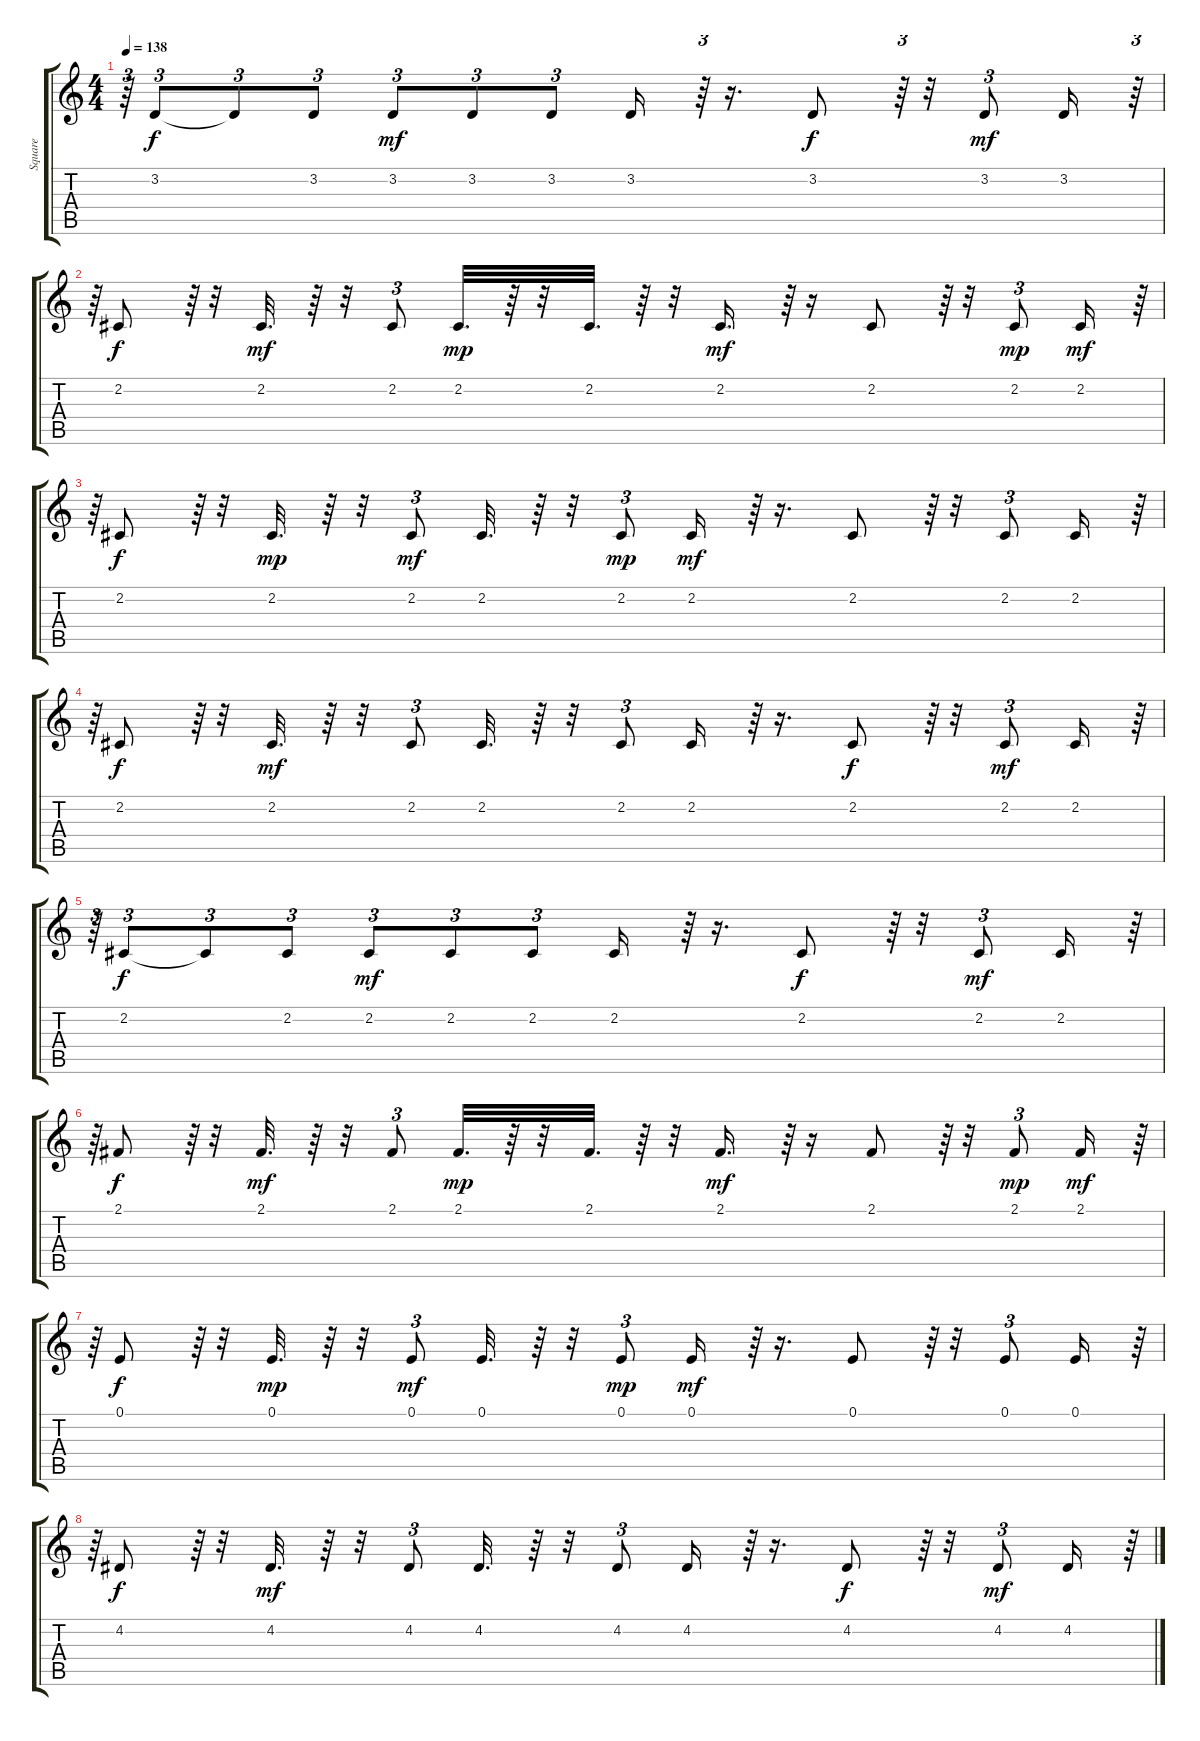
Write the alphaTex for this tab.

\track ("Square" "Square") {instrument lead1square}
\staff {score tabs}
\tuning (E4 B3 G3 D3 A2 E2) {hide}
\ts (4 4)
\tempo 138
\clef g2
\ks c
r.64{tu (3 2) dy mf} 3.2.8{tu (3 2) dy f} 3.2{t}.8{tu (3 2)} 3.2.8{tu (3 2)} 3.2.8{tu (3 2) dy mf} 3.2.8{tu (3 2)} 3.2.8{tu (3 2)} 3.2.16 r.64{tu (3 2)} r.16{d} 3.2.8{dy f} r.64{tu (3 2)} r.32 3.2.8{tu (3 2) dy mf} 3.2.16 r.64{tu (3 2)} |
r.64{tu (3 2)} 2.2.8{dy f} r.64{tu (3 2)} r.32 2.2.32{d dy mf} r.64 r.32 2.2.8{tu (3 2)} 2.2.32{d dy mp} r.64 r.32 2.2.32{d} r.64 r.32 2.2.16{d dy mf} r.64{tu (3 2)} r.16 2.2.8 r.64{tu (3 2)} r.32 2.2.8{tu (3 2) dy mp} 2.2.16{dy mf} r.64{tu (3 2)} |
r.64{tu (3 2)} 2.2.8{dy f} r.64{tu (3 2)} r.32 2.2.32{d dy mp} r.64 r.32 2.2.8{tu (3 2) dy mf} 2.2.32{d} r.64 r.32 2.2.8{tu (3 2) dy mp} 2.2.16{dy mf} r.64{tu (3 2)} r.16{d} 2.2.8 r.64{tu (3 2)} r.32 2.2.8{tu (3 2)} 2.2.16 r.64{tu (3 2)} |
r.64{tu (3 2)} 2.2.8{dy f} r.64{tu (3 2)} r.32 2.2.32{d dy mf} r.64 r.32 2.2.8{tu (3 2)} 2.2.32{d} r.64 r.32 2.2.8{tu (3 2)} 2.2.16 r.64{tu (3 2)} r.16{d} 2.2.8{dy f} r.64{tu (3 2)} r.32 2.2.8{tu (3 2) dy mf} 2.2.16 r.64{tu (3 2)} |
r.64{tu (3 2)} 2.2.8{tu (3 2) dy f} 2.2{t}.8{tu (3 2)} 2.2.8{tu (3 2)} 2.2.8{tu (3 2) dy mf} 2.2.8{tu (3 2)} 2.2.8{tu (3 2)} 2.2.16 r.64{tu (3 2)} r.16{d} 2.2.8{dy f} r.64{tu (3 2)} r.32 2.2.8{tu (3 2) dy mf} 2.2.16 r.64{tu (3 2)} |
r.64{tu (3 2)} 2.1.8{dy f} r.64{tu (3 2)} r.32 2.1.32{d dy mf} r.64 r.32 2.1.8{tu (3 2)} 2.1.32{d dy mp} r.64 r.32 2.1.32{d} r.64 r.32 2.1.16{d dy mf} r.64{tu (3 2)} r.16 2.1.8 r.64{tu (3 2)} r.32 2.1.8{tu (3 2) dy mp} 2.1.16{dy mf} r.64{tu (3 2)} |
r.64{tu (3 2)} 0.1.8{dy f} r.64{tu (3 2)} r.32 0.1.32{d dy mp} r.64 r.32 0.1.8{tu (3 2) dy mf} 0.1.32{d} r.64 r.32 0.1.8{tu (3 2) dy mp} 0.1.16{dy mf} r.64{tu (3 2)} r.16{d} 0.1.8 r.64{tu (3 2)} r.32 0.1.8{tu (3 2)} 0.1.16 r.64{tu (3 2)} |
r.64{tu (3 2)} 4.2.8{dy f} r.64{tu (3 2)} r.32 4.2.32{d dy mf} r.64 r.32 4.2.8{tu (3 2)} 4.2.32{d} r.64 r.32 4.2.8{tu (3 2)} 4.2.16 r.64{tu (3 2)} r.16{d} 4.2.8{dy f} r.64{tu (3 2)} r.32 4.2.8{tu (3 2) dy mf} 4.2.16 r.64{tu (3 2)}
